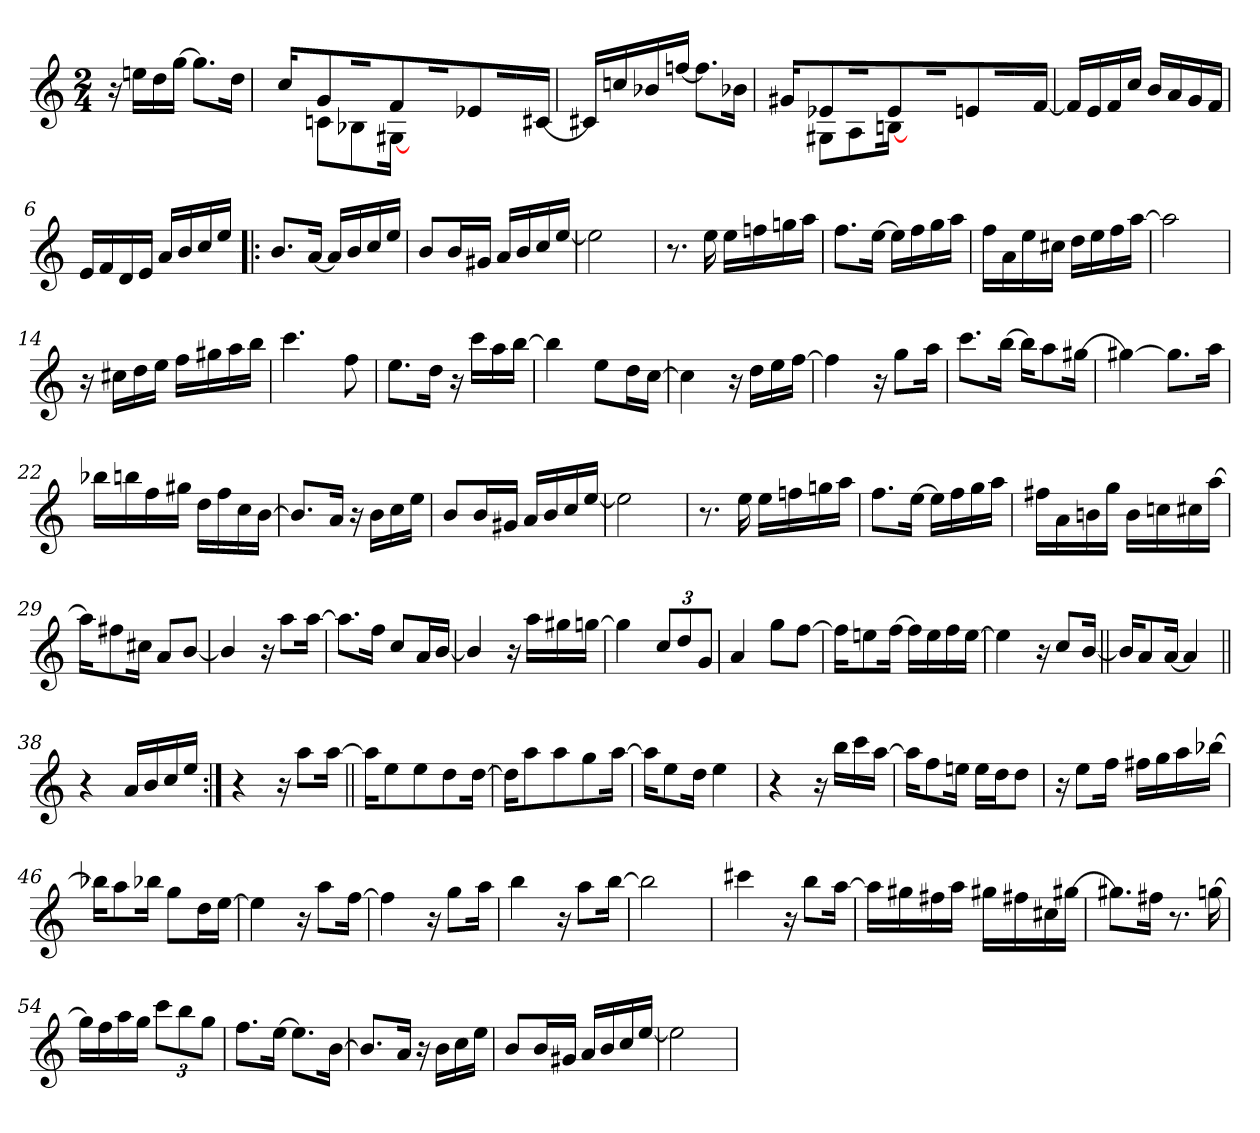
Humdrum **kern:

**kern
*part1
*staff1
*clefG2
*k[]
*C:
*M2/4
=1
16r
16een\LL
16dd\
[16gg\JJ
8.gg\L]
16dd\Jk
=2
*^
16ryy	8.ryy
16cc/KL	.
16ryy	.
8g/	8cn\L
16ryy	8B-X\
16ryy	.
8f/	[<16G#X\Jk
.	2ryy
16ryy	.
16ryy	.
8e-X/	.
16ryy	.
16ryy	.
[>16c#X/Jk	.
*v	*v
=3
16c#X/LL]
16ccn/
16b-X/
[16ffn/JJ
8.ff\L]
16b-X\Jk
=4
*^
16ryy	8.ryy
16g#X/KL	.
16ryy	.
8e-X/	8G#X\L
16ryy	8A\
16ryy	.
8e-/	[<16Bn\Jk
.	2ryy
16ryy	.
16ryy	.
8en/	.
16ryy	.
16ryy	.
[>16f/Jk	.
*v	*v
=5
16f/LL]
16e/
16f/
16cc/JJ
16b/LL
16a/
16g/
16f/JJ
!!LO:LB:g=z
=6
16e/LL
16f/
16d/
16e/JJ
16a/LL
16b/
16cc/
16ee/JJ
=7!|:
8.b/L
[16a/Jk
16a/LL]
16b/
16cc/
16ee/JJ
=8
8b/L
16b/L
16g#X/JJ
16a/LL
16b/
16cc/
[16ee/JJ
=9
2ee\]
=10
8.r
16ee\
16ee\LL
16ffn\
16ggn\
16aa\JJ
!!LO:LB:g=z
=11
8.ff\L
[16ee\Jk
16ee\LL]
16ff\
16gg\
16aa\JJ
=12
16ff\LL
16a\
16ee\
16cc#X\JJ
16dd\LL
16ee\
16ff\
[16aa\JJ
=13
2aa\]
=14
16r
16cc#X\LL
16dd\
16ee\JJ
16ff\LL
16gg#X\
16aa\
16bb\JJ
=15
4.ccc\
8ff\
!!LO:LB:g=z
=16
8.ee\L
16dd\Jk
16r
16ccc\LL
16aa\
[16bb\JJ
=17
4bb\]
8ee\L
16dd\L
[16cc\JJ
=18
4cc\]
16r
16dd\LL
16ee\
[16ff\JJ
=19
4ff\]
16r
8gg\L
16aa\Jk
=20
8.ccc\L
[16bb\Jk
16bb\KL]
8aa\
[16gg#X\Jk
!!LO:LB:g=z
=21
4gg#X\_
8.gg#\L]
16aa\Jk
=22
16bb-X\LL
16bbn\
16ff\
16gg#X\JJ
16dd\LL
16ff\
16cc\
[16b\JJ
=23
8.b/L]
16a/Jk
16r
16b\LL
16cc\
16ee\JJ
=24
8b/L
16b/L
16g#X/JJ
16a/LL
16b/
16cc/
[16ee/JJ
=25
2ee\]
!!LO:LB:g=z
=26
8.r
16ee\
16ee\LL
16ffn\
16ggn\
16aa\JJ
=27
8.ff\L
[16ee\Jk
16ee\LL]
16ff\
16gg\
16aa\JJ
=28
16ff#X\LL
16a\
16bn\
16gg\JJ
16b\LL
16ccn\
16cc#X\
[16aa\JJ
=29
16aa\KL]
8ff#X\
16cc#X\Jk
8a/L
[8b/J
=30
4b/]
16r
8aa\L
[16aa\Jk
!!LO:LB:g=z
=31
8.aa\L]
16ff\Jk
8cc/L
16a/L
[16b/JJ
=32
4b/]
16r
16aa\LL
16gg#X\
[16ggn\JJ
=33
4gg\]
12cc/L
12dd/
12g/J
=34
4a/
8gg\L
[8ff\J
=35
16ff\KL]
8een\
[16ff\Jk
16ff\LL]
16ee\
16ff\
[16ee\JJ
!!LO:LB:g=z
=36
4ee\]
16r
8cc/L
[16b/Jk
=37||
16b/KL]
8a/
[16a/Jk
4a/]
=38||
4r
16a/LL
16b/
16cc/
16ee/JJ
=39:|!
4r
16r
8aa\L
[16aa\Jk
=40||
16aa\KL]
8ee\
8ee\
8dd\
[16dd\Jk
!!LO:LB:g=z
=41
16dd\KL]
8aa\
8aa\
8gg\
[16aa\Jk
=42
16aa\KL]
8ee\
16dd\Jk
4ee\
=43
4r
16r
16bb\LL
16ccc\
[16aa\JJ
=44
16aa\KL]
8ff\
16een\Jk
16ee\LL
16dd\J
8dd\J
=45
16r
8ee\L
16ff\Jk
16ff#X\LL
16gg\
16aa\
[16bb-X\JJ
!!LO:LB:g=z
=46
16bb-X\KL]
8aa\
16bb-X\Jk
8gg\L
16dd\L
[16ee\JJ
=47
4ee\]
16r
8aa\L
[16ff\Jk
=48
4ff\]
16r
8gg\L
16aa\Jk
=49
4bb\
16r
8aa\L
[16bb\Jk
=50
2bb\]
!!LO:LB:g=z
=51
4ccc#X\
16r
8bb\L
[16aa\Jk
=52
16aa\LL]
16gg#X\
16ff#X\
16aa\JJ
16gg#X\LL
16ff#X\
16cc#X\
[16gg#X\JJ
=53
8.gg#X\L]
16ff#X\Jk
8.r
[16ggn\
=54
16gg\LL]
16ff\
16aa\
16gg\JJ
12ccc\L
12bb\
12gg\J
=55
8.ff\L
[16ee\Jk
8.ee\L]
[16b\Jk
!!LO:PB:g=z
=56
8.b/L]
16a/Jk
16r
16b\LL
16cc\
16ee\JJ
=57
8b/L
16b/L
16g#X/JJ
16a/LL
16b/
16cc/
[16ee/JJ
=58
2ee\]
=
*-
